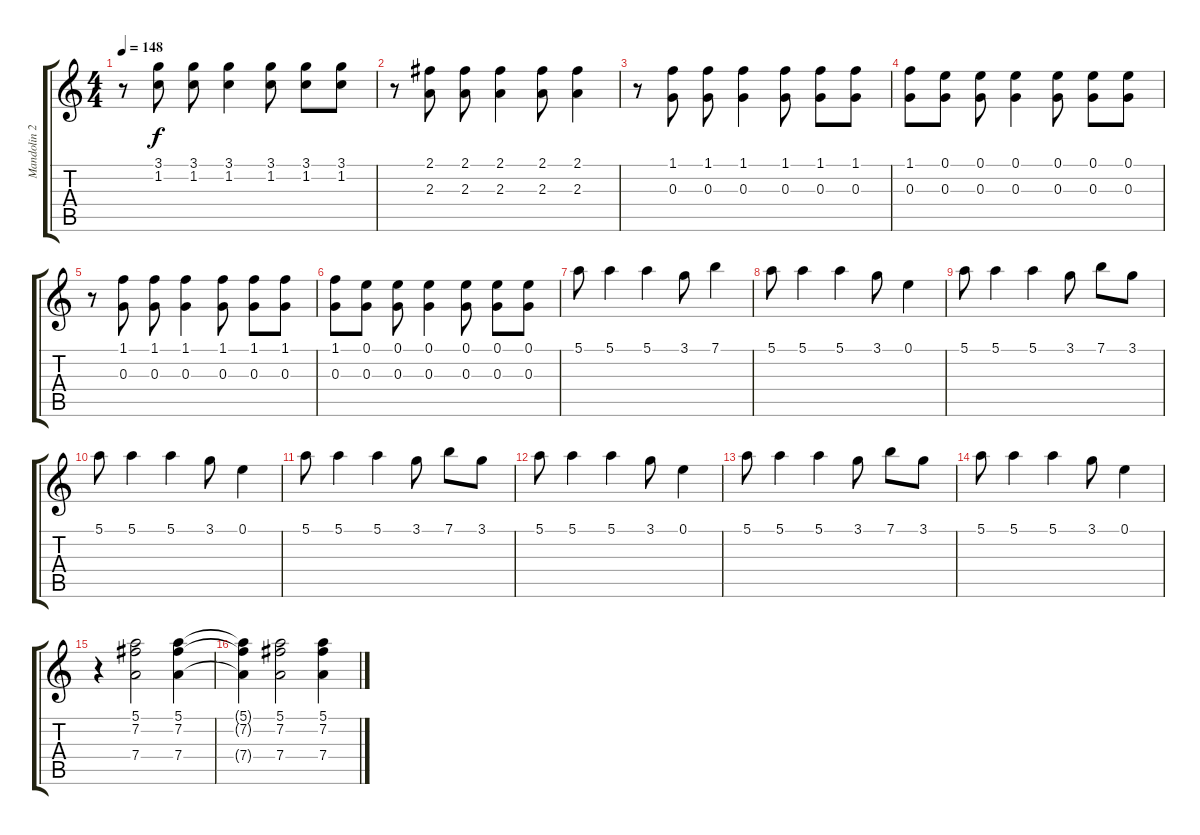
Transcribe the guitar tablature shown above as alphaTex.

\track ("Mandolin 2" "Mandolin 2") {instrument acousticguitarnylon}
\staff {score tabs}
\tuning (E4 B3 G3 D3 A2 E2) {hide}
\ts (4 4)
\tempo 148
\clef g2
\ks c
r.8{dy f} (3.1 1.2).8 (3.1 1.2).8 (3.1 1.2).4 (3.1 1.2).8 (3.1 1.2).8 (3.1 1.2).8 |
r.8 (2.1 2.3).8 (2.1 2.3).8 (2.1 2.3).4 (2.1 2.3).8 (2.1 2.3).4 |
r.8 (1.1 0.3).8 (1.1 0.3).8 (1.1 0.3).4 (1.1 0.3).8 (1.1 0.3).8 (1.1 0.3).8 |
(1.1 0.3).8 (0.1 0.3).8 (0.1 0.3).8 (0.1 0.3).4 (0.1 0.3).8 (0.1 0.3).8 (0.1 0.3).8 |
r.8 (1.1 0.3).8 (1.1 0.3).8 (1.1 0.3).4 (1.1 0.3).8 (1.1 0.3).8 (1.1 0.3).8 |
(1.1 0.3).8 (0.1 0.3).8 (0.1 0.3).8 (0.1 0.3).4 (0.1 0.3).8 (0.1 0.3).8 (0.1 0.3).8 |
5.1.8 5.1.4 5.1.4 3.1.8 7.1.4 |
5.1.8 5.1.4 5.1.4 3.1.8 0.1.4 |
5.1.8 5.1.4 5.1.4 3.1.8 7.1.8 3.1.8 |
5.1.8 5.1.4 5.1.4 3.1.8 0.1.4 |
5.1.8 5.1.4 5.1.4 3.1.8 7.1.8 3.1.8 |
5.1.8 5.1.4 5.1.4 3.1.8 0.1.4 |
5.1.8 5.1.4 5.1.4 3.1.8 7.1.8 3.1.8 |
5.1.8 5.1.4 5.1.4 3.1.8 0.1.4 |
r.4 (5.1 7.2 7.4).2 (5.1 7.2 7.4).4 |
(5.1{t} 7.2{t} 7.4{t}).4 (5.1 7.2 7.4).2 (5.1 7.2 7.4).4
